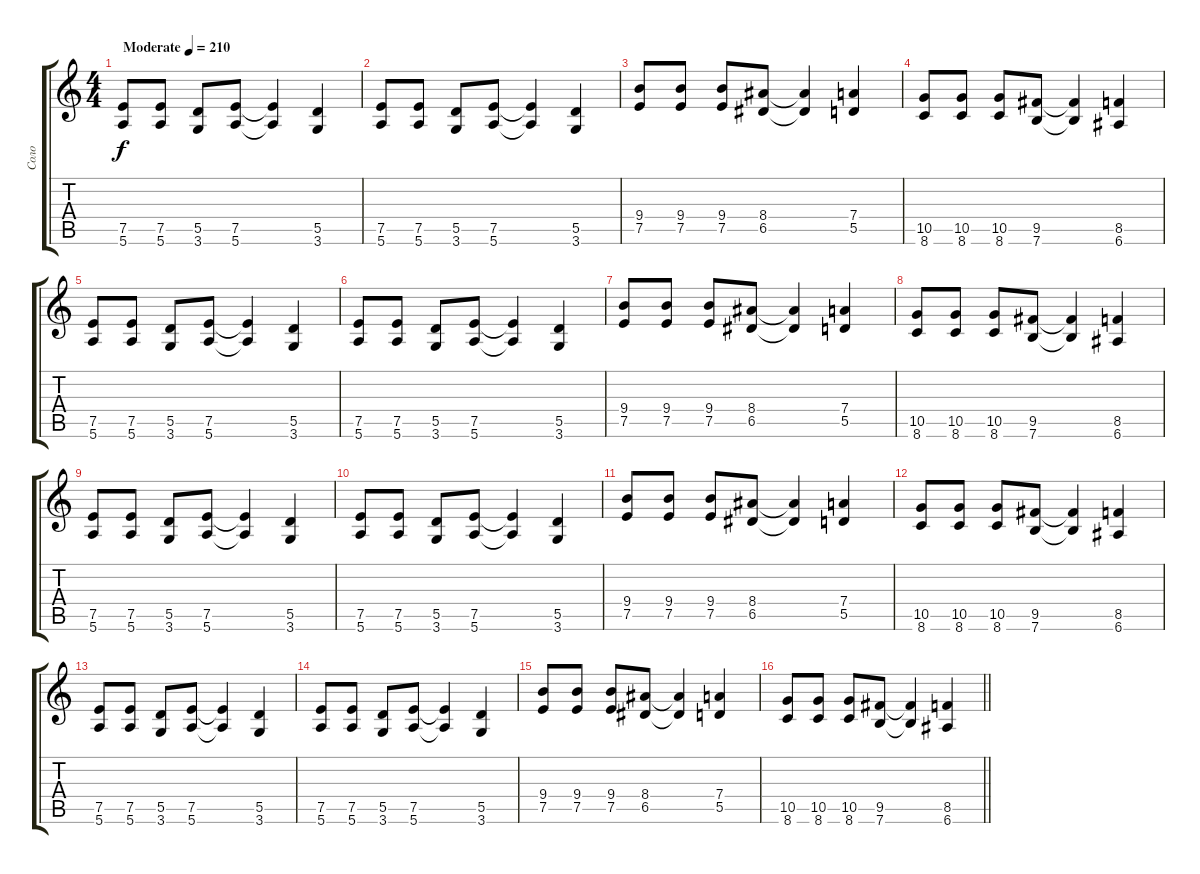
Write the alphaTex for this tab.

\track ("Соло" "Соло") {instrument distortionguitar}
\staff {score tabs}
\tuning (E4 B3 G3 D3 A2 E2) {hide}
\ts (4 4)
\tempo (210 "Moderate")
\clef g2
\ks c
(7.5 5.6).8{dy f instrument distortionguitar} (7.5 5.6).8 (5.5 3.6).8 (7.5 5.6).8 (7.5{t} 5.6{t}).4 (5.5 3.6).4 |
(7.5 5.6).8 (7.5 5.6).8 (5.5 3.6).8 (7.5 5.6).8 (7.5{t} 5.6{t}).4 (5.5 3.6).4 |
(9.4 7.5).8 (9.4 7.5).8 (9.4 7.5).8 (8.4 6.5).8 (8.4{t} 6.5{t}).4 (7.4 5.5).4 |
(10.5 8.6).8 (10.5 8.6).8 (10.5 8.6).8 (9.5 7.6).8 (9.5{t} 7.6{t}).4 (8.5 6.6).4 |
(7.5 5.6).8 (7.5 5.6).8 (5.5 3.6).8 (7.5 5.6).8 (7.5{t} 5.6{t}).4 (5.5 3.6).4 |
(7.5 5.6).8 (7.5 5.6).8 (5.5 3.6).8 (7.5 5.6).8 (7.5{t} 5.6{t}).4 (5.5 3.6).4 |
(9.4 7.5).8 (9.4 7.5).8 (9.4 7.5).8 (8.4 6.5).8 (8.4{t} 6.5{t}).4 (7.4 5.5).4 |
(10.5 8.6).8 (10.5 8.6).8 (10.5 8.6).8 (9.5 7.6).8 (9.5{t} 7.6{t}).4 (8.5 6.6).4 |
(7.5 5.6).8 (7.5 5.6).8 (5.5 3.6).8 (7.5 5.6).8 (7.5{t} 5.6{t}).4 (5.5 3.6).4 |
(7.5 5.6).8 (7.5 5.6).8 (5.5 3.6).8 (7.5 5.6).8 (7.5{t} 5.6{t}).4 (5.5 3.6).4 |
(9.4 7.5).8 (9.4 7.5).8 (9.4 7.5).8 (8.4 6.5).8 (8.4{t} 6.5{t}).4 (7.4 5.5).4 |
(10.5 8.6).8 (10.5 8.6).8 (10.5 8.6).8 (9.5 7.6).8 (9.5{t} 7.6{t}).4 (8.5 6.6).4 |
(7.5 5.6).8 (7.5 5.6).8 (5.5 3.6).8 (7.5 5.6).8 (7.5{t} 5.6{t}).4 (5.5 3.6).4 |
(7.5 5.6).8 (7.5 5.6).8 (5.5 3.6).8 (7.5 5.6).8 (7.5{t} 5.6{t}).4 (5.5 3.6).4 |
(9.4 7.5).8 (9.4 7.5).8 (9.4 7.5).8 (8.4 6.5).8 (8.4{t} 6.5{t}).4 (7.4 5.5).4 |
\barLineRight lightlight
(10.5 8.6).8 (10.5 8.6).8 (10.5 8.6).8 (9.5 7.6).8 (9.5{t} 7.6{t}).4 (8.5 6.6).4
